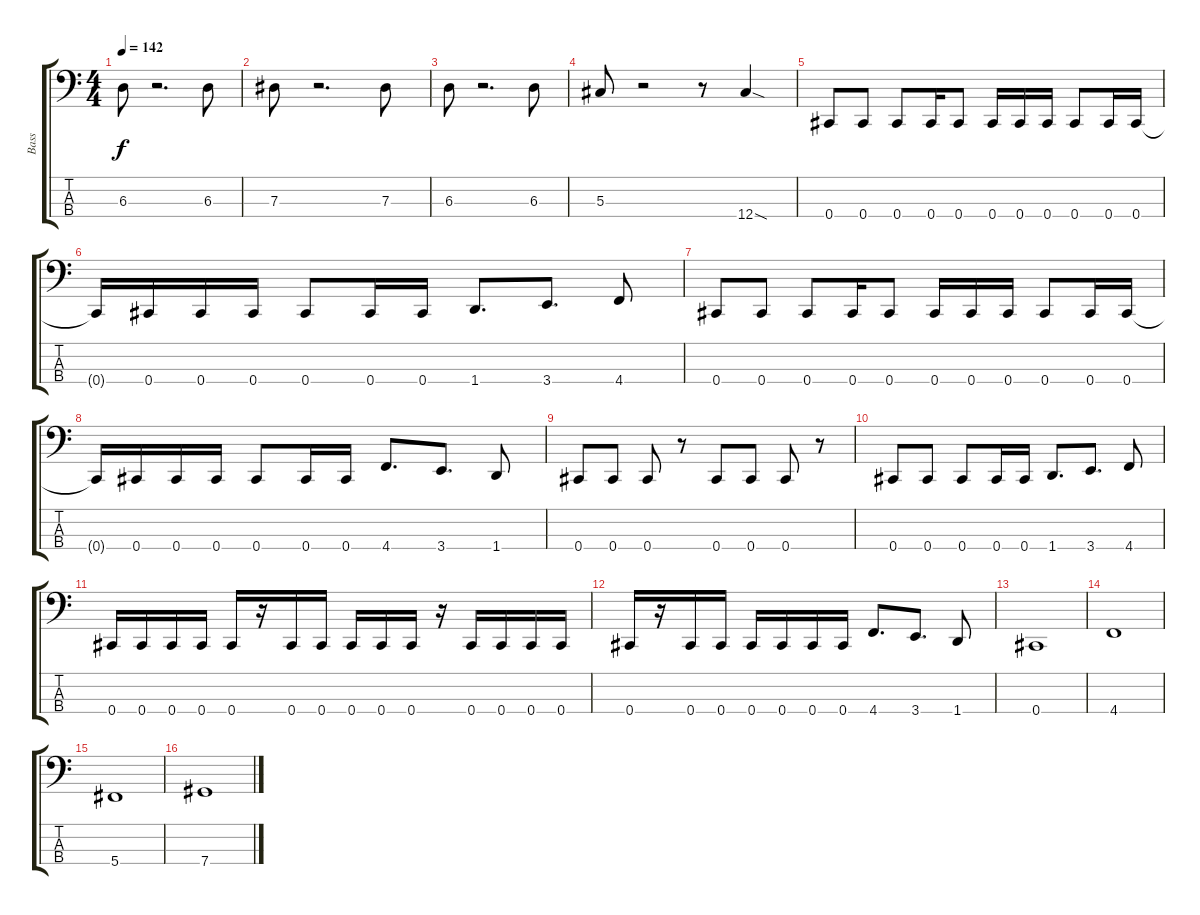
\track ("Bass" "Bass") {instrument electricbasspick}
\staff {score tabs}
\tuning (Gb2 Db2 Ab1 Db1) {hide}
\ts (4 4)
\tempo 142
\clef f4
\ks c
6.3.8{dy f} r.2{d} 6.3.8 |
7.3.8 r.2{d} 7.3.8 |
6.3.8 r.2{d} 6.3.8 |
5.3.8 r.2 r.8 12.4{sod}.4 |
0.4.8 0.4.8 0.4.8 0.4.16 0.4.8 0.4.16 0.4.16 0.4.16 0.4.8 0.4.16 0.4.16 |
0.4{t}.16 0.4.16 0.4.16 0.4.16 0.4.8 0.4.16 0.4.16 1.4.8{d} 3.4.8{d} 4.4.8 |
0.4.8 0.4.8 0.4.8 0.4.16 0.4.8 0.4.16 0.4.16 0.4.16 0.4.8 0.4.16 0.4.16 |
0.4{t}.16 0.4.16 0.4.16 0.4.16 0.4.8 0.4.16 0.4.16 4.4.8{d} 3.4.8{d} 1.4.8 |
0.4.8 0.4.8 0.4.8 r.8 0.4.8 0.4.8 0.4.8 r.8 |
0.4.8 0.4.8 0.4.8 0.4.16 0.4.16 1.4.8{d} 3.4.8{d} 4.4.8 |
0.4.16 0.4.16 0.4.16 0.4.16 0.4.16 r.16 0.4.16 0.4.16 0.4.16 0.4.16 0.4.16 r.16 0.4.16 0.4.16 0.4.16 0.4.16 |
0.4.16 r.16 0.4.16 0.4.16 0.4.16 0.4.16 0.4.16 0.4.16 4.4.8{d} 3.4.8{d} 1.4.8 |
0.4.1 |
4.4.1 |
5.4.1 |
7.4.1
